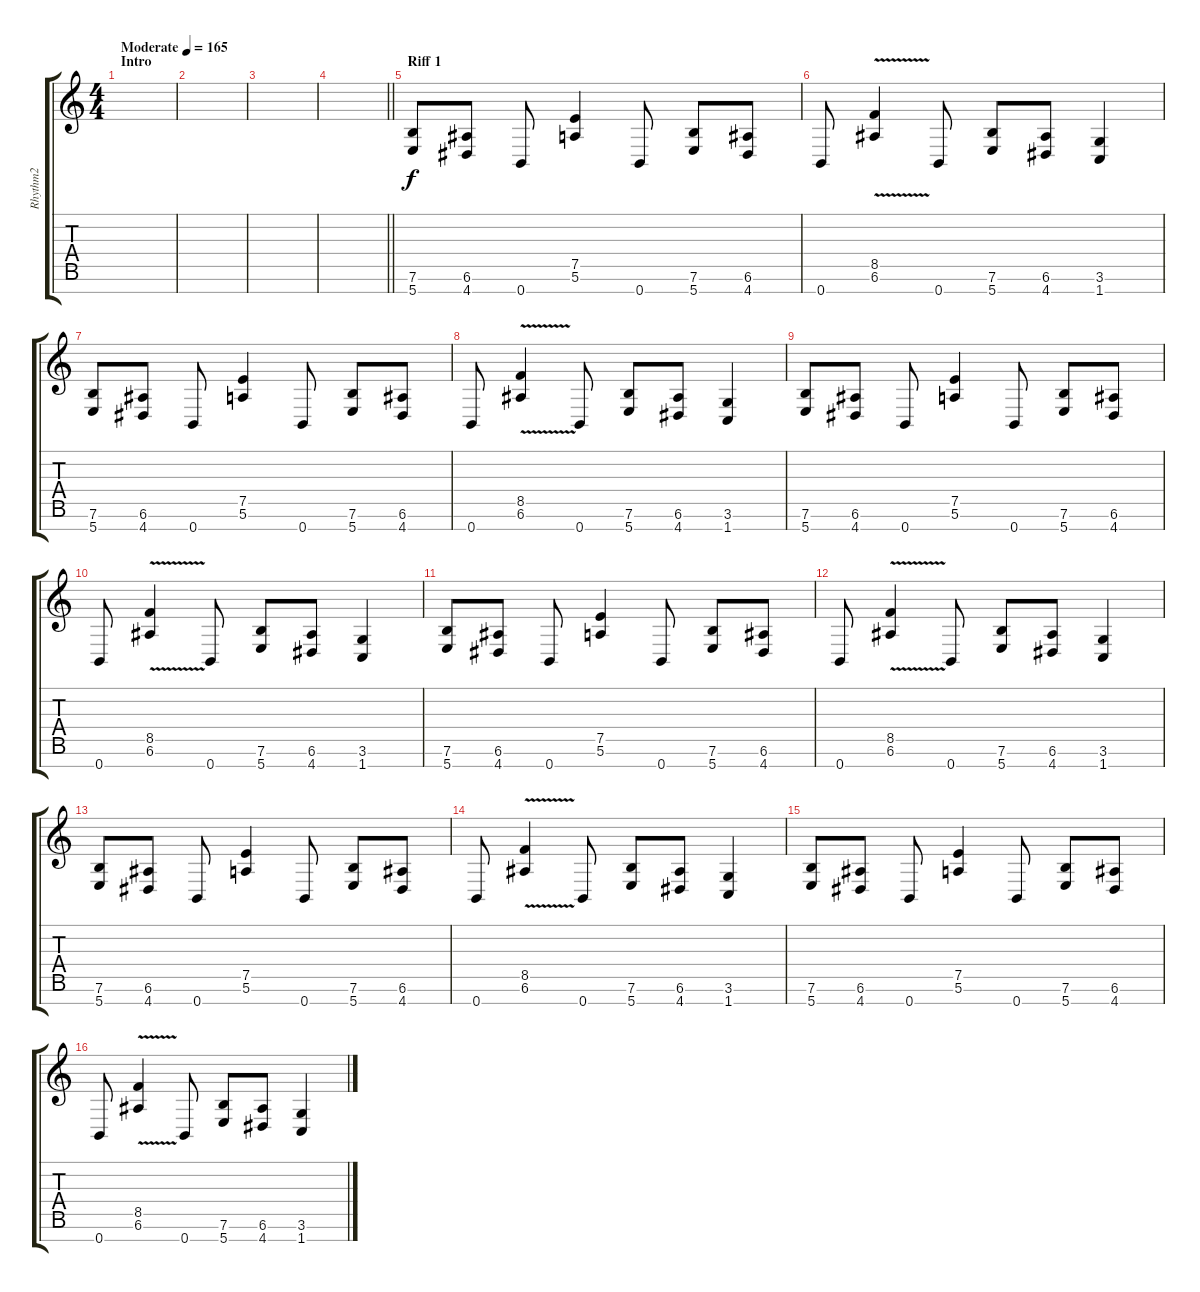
\track ("Rhythm2" "Rhythm2") {instrument overdrivenguitar}
\staff {score tabs}
\tuning (E4 B3 G3 D3 A2 E2 B1) {hide}
\ts (4 4)
\section ("" "Intro")
\tempo (165 "Moderate")
\clef g2
\ks c
|
|
|
\barLineRight lightlight
|
\section ("" "Riff 1")
(7.6 5.7).8 (6.6 4.7).8 0.7.8 (7.5 5.6).4 0.7.8 (7.6 5.7).8 (6.6 4.7).8 |
0.7.8 (8.5{v} 6.6{v}).4 0.7.8 (7.6 5.7).8 (6.6 4.7).8 (3.6 1.7).4 |
(7.6 5.7).8 (6.6 4.7).8 0.7.8 (7.5 5.6).4 0.7.8 (7.6 5.7).8 (6.6 4.7).8 |
0.7.8 (8.5{v} 6.6{v}).4 0.7.8 (7.6 5.7).8 (6.6 4.7).8 (3.6 1.7).4 |
(7.6 5.7).8 (6.6 4.7).8 0.7.8 (7.5 5.6).4 0.7.8 (7.6 5.7).8 (6.6 4.7).8 |
0.7.8 (8.5{v} 6.6{v}).4 0.7.8 (7.6 5.7).8 (6.6 4.7).8 (3.6 1.7).4 |
(7.6 5.7).8 (6.6 4.7).8 0.7.8 (7.5 5.6).4 0.7.8 (7.6 5.7).8 (6.6 4.7).8 |
0.7.8 (8.5{v} 6.6{v}).4 0.7.8 (7.6 5.7).8 (6.6 4.7).8 (3.6 1.7).4 |
(7.6 5.7).8 (6.6 4.7).8 0.7.8 (7.5 5.6).4 0.7.8 (7.6 5.7).8 (6.6 4.7).8 |
0.7.8 (8.5{v} 6.6{v}).4 0.7.8 (7.6 5.7).8 (6.6 4.7).8 (3.6 1.7).4 |
(7.6 5.7).8 (6.6 4.7).8 0.7.8 (7.5 5.6).4 0.7.8 (7.6 5.7).8 (6.6 4.7).8 |
0.7.8 (8.5{v} 6.6{v}).4 0.7.8 (7.6 5.7).8 (6.6 4.7).8 (3.6 1.7).4
